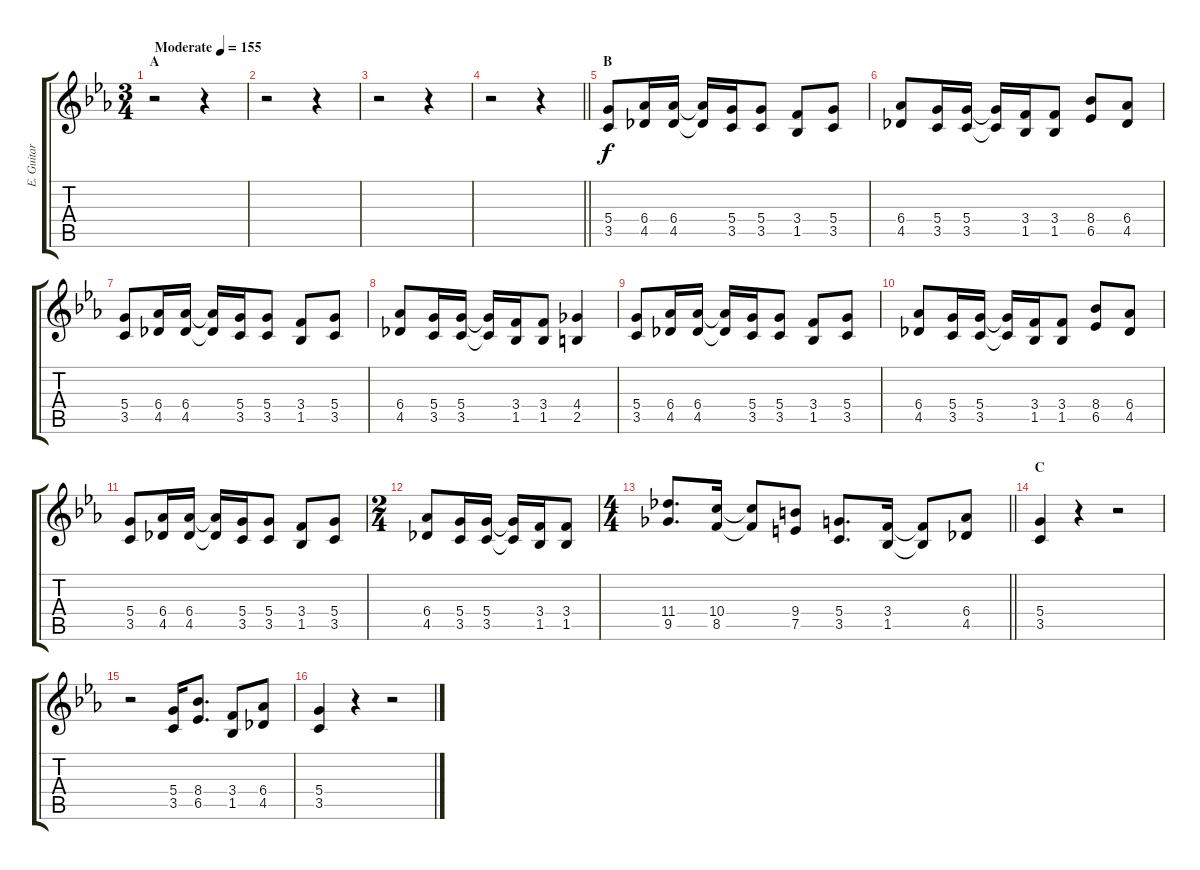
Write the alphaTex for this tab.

\track ("E. Guitar I" "E. Guitar ") {instrument overdrivenguitar}
\staff {score tabs}
\tuning (E4 B3 G3 D3 A2 E2) {hide}
\ts (3 4)
\section ("" "A")
\tempo (155 "Moderate")
\clef g2
\ks eb
r.2{dy f instrument overdrivenguitar} r.4 |
r.2 r.4 |
r.2 r.4 |
\barLineRight lightlight
r.2 r.4 |
\section ("" "B")
(5.4 3.5).8 (6.4 4.5).16 (6.4 4.5).16 (6.4{t} 4.5{t}).16 (5.4 3.5).16 (5.4 3.5).8 (3.4 1.5).8 (5.4 3.5).8 |
(6.4 4.5).8 (5.4 3.5).16 (5.4 3.5).16 (5.4{t} 3.5{t}).16 (3.4 1.5).16 (3.4 1.5).8 (8.4 6.5).8 (6.4 4.5).8 |
(5.4 3.5).8 (6.4 4.5).16 (6.4 4.5).16 (6.4{t} 4.5{t}).16 (5.4 3.5).16 (5.4 3.5).8 (3.4 1.5).8 (5.4 3.5).8 |
(6.4 4.5).8 (5.4 3.5).16 (5.4 3.5).16 (5.4{t} 3.5{t}).16 (3.4 1.5).16 (3.4 1.5).8 (4.4 2.5).4 |
(5.4 3.5).8 (6.4 4.5).16 (6.4 4.5).16 (6.4{t} 4.5{t}).16 (5.4 3.5).16 (5.4 3.5).8 (3.4 1.5).8 (5.4 3.5).8 |
(6.4 4.5).8 (5.4 3.5).16 (5.4 3.5).16 (5.4{t} 3.5{t}).16 (3.4 1.5).16 (3.4 1.5).8 (8.4 6.5).8 (6.4 4.5).8 |
(5.4 3.5).8 (6.4 4.5).16 (6.4 4.5).16 (6.4{t} 4.5{t}).16 (5.4 3.5).16 (5.4 3.5).8 (3.4 1.5).8 (5.4 3.5).8 |
\ts (2 4)
(6.4 4.5).8 (5.4 3.5).16 (5.4 3.5).16 (5.4{t} 3.5{t}).16 (3.4 1.5).16 (3.4 1.5).8 |
\ts (4 4)
\barLineRight lightlight
(11.4 9.5).8{d} (10.4 8.5).16 (10.4{t} 8.5{t}).8 (9.4 7.5).8 (5.4 3.5).8{d} (3.4 1.5).16 (3.4{t} 1.5{t}).8 (6.4 4.5).8 |
\section ("" "C")
(5.4 3.5).4 r.4 r.2 |
r.2 (5.4 3.5).16 (8.4 6.5).8{d} (3.4 1.5).8 (6.4 4.5).8 |
(5.4 3.5).4 r.4 r.2
